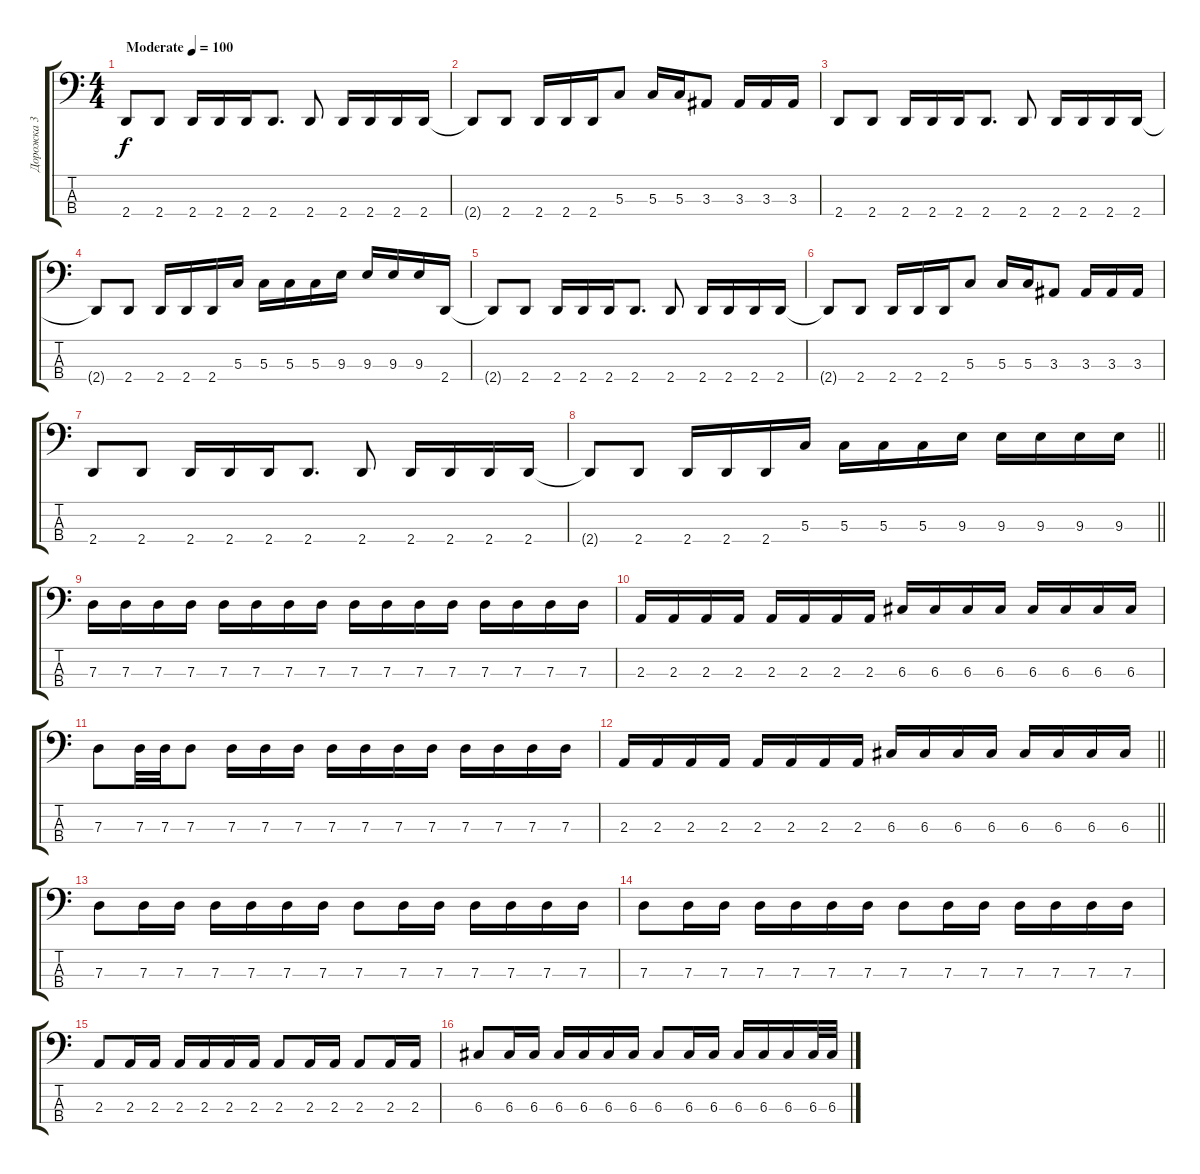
\track ("Дорожка 3" "Дорожка 3") {instrument electricbasspick}
\staff {score tabs}
\tuning (F2 C2 G1 C1) {hide}
\ts (4 4)
\section ("" "")
\tempo (100 "Moderate")
\clef f4
\ks c
2.4.8{dy f instrument electricbasspick} 2.4.8 2.4.16 2.4.16 2.4.16 2.4.8{d} 2.4.8 2.4.16 2.4.16 2.4.16 2.4.16 |
2.4{t}.8 2.4.8 2.4.16 2.4.16 2.4.16 5.3.8 5.3.16 5.3.16 3.3.8 3.3.16 3.3.16 3.3.16 |
2.4.8 2.4.8 2.4.16 2.4.16 2.4.16 2.4.8{d} 2.4.8 2.4.16 2.4.16 2.4.16 2.4.16 |
2.4{t}.8 2.4.8 2.4.16 2.4.16 2.4.16 5.3.16 5.3.16 5.3.16 5.3.16 9.3.16 9.3.16 9.3.16 9.3.16 2.4.16 |
2.4{t}.8 2.4.8 2.4.16 2.4.16 2.4.16 2.4.8{d} 2.4.8 2.4.16 2.4.16 2.4.16 2.4.16 |
2.4{t}.8 2.4.8 2.4.16 2.4.16 2.4.16 5.3.8 5.3.16 5.3.16 3.3.8 3.3.16 3.3.16 3.3.16 |
2.4.8 2.4.8 2.4.16 2.4.16 2.4.16 2.4.8{d} 2.4.8 2.4.16 2.4.16 2.4.16 2.4.16 |
\barLineRight lightlight
2.4{t}.8 2.4.8 2.4.16 2.4.16 2.4.16 5.3.16 5.3.16 5.3.16 5.3.16 9.3.16 9.3.16 9.3.16 9.3.16 9.3.16 |
\section ("" "")
7.3.16 7.3.16 7.3.16 7.3.16 7.3.16 7.3.16 7.3.16 7.3.16 7.3.16 7.3.16 7.3.16 7.3.16 7.3.16 7.3.16 7.3.16 7.3.16 |
2.3.16 2.3.16 2.3.16 2.3.16 2.3.16 2.3.16 2.3.16 2.3.16 6.3.16 6.3.16 6.3.16 6.3.16 6.3.16 6.3.16 6.3.16 6.3.16 |
7.3.8 7.3.32 7.3.32 7.3.8 7.3.16 7.3.16 7.3.16 7.3.16 7.3.16 7.3.16 7.3.16 7.3.16 7.3.16 7.3.16 7.3.16 |
\barLineRight lightlight
2.3.16 2.3.16 2.3.16 2.3.16 2.3.16 2.3.16 2.3.16 2.3.16 6.3.16 6.3.16 6.3.16 6.3.16 6.3.16 6.3.16 6.3.16 6.3.16 |
\section ("" "")
7.3.8 7.3.16 7.3.16 7.3.16 7.3.16 7.3.16 7.3.16 7.3.8 7.3.16 7.3.16 7.3.16 7.3.16 7.3.16 7.3.16 |
7.3.8 7.3.16 7.3.16 7.3.16 7.3.16 7.3.16 7.3.16 7.3.8 7.3.16 7.3.16 7.3.16 7.3.16 7.3.16 7.3.16 |
2.3.8 2.3.16 2.3.16 2.3.16 2.3.16 2.3.16 2.3.16 2.3.8 2.3.16 2.3.16 2.3.8 2.3.16 2.3.16 |
6.3.8 6.3.16 6.3.16 6.3.16 6.3.16 6.3.16 6.3.16 6.3.8 6.3.16 6.3.16 6.3.16 6.3.16 6.3.16 6.3.32 6.3.32
